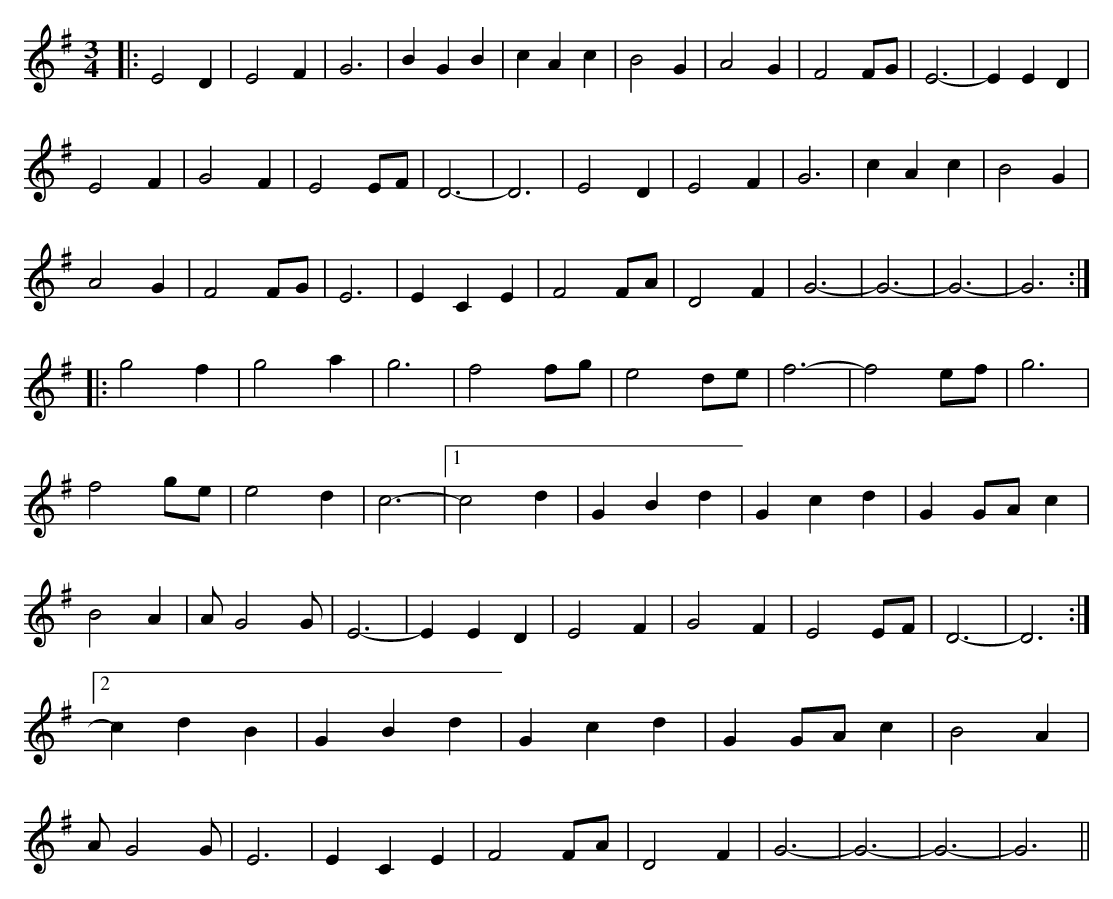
X:1
M:3/4
K:Emin
|:E4D2|E4F2|G6|B2G2B2|c2A2c2|B4G2|A4G2|F4FG|E6-|E2E2D2|
E4F2|G4F2|E4EF|D6-|D6|E4D2|E4F2|G6|c2A2c2|B4G2|
A4G2|F4FG|E6|E2C2E2|F4FA|D4F2|G6-|G6-|G6-|G6:|
|:g4f2|g4a2|g6|f4fg|e4de|f6-|f4ef|g6|
f4ge|e4d2|c6-|1 c4d2|G2B2d2|G2c2d2|G2GAc2|
B4A2|AG4G|E6-|E2E2D2|E4F2|G4F2|E4EF|D6-|D6:|
[2c2d2B2|G2B2d2|G2c2d2|G2GAc2|B4A2|
AG4G|E6|E2C2E2|F4FA|D4F2|G6-|G6-|G6-|G6||
